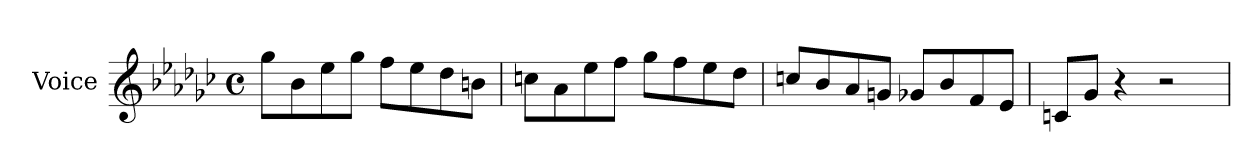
**kern
*part1
*staff1
*I"Voice
*I'Voice
*clefG2
*k[b-e-a-d-g-c-]
*M4/4
*met(c)
=1
8gg-\L
8b-\
8ee-\
8gg-\J
8ff\L
8ee-\
8dd-\
8bn\J
=2
8ccn\L
8a-\
8ee-\
8ff\J
8gg-\L
8ff\
8ee-\
8dd-\J
=3
8ccn/L
8b-/
8a-/
8gn/J
8g-X/L
8b-/
8f/
8e-/J
=4
8cn/L
8g-/J
4r
2rcc
=
*-
